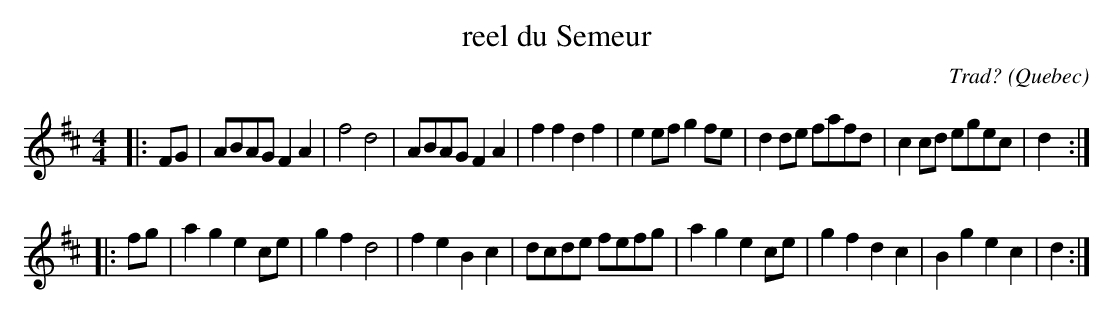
X:1
T:reel du Semeur
M:4/4
L:1/8
C:Trad?
O:Quebec
K:D
|:FG|ABAGF2A2|f4d4|ABAGF2A2|f2f2d2f2|e2efg2fe|d2de fafd|c2cd egec|d2:|
|:fg|a2g2e2ce|g2f2d4|f2e2 B2c2|dcde fefg|a2g2e2ce|g2f2d2c2|B2g2e2c2|d2:|
